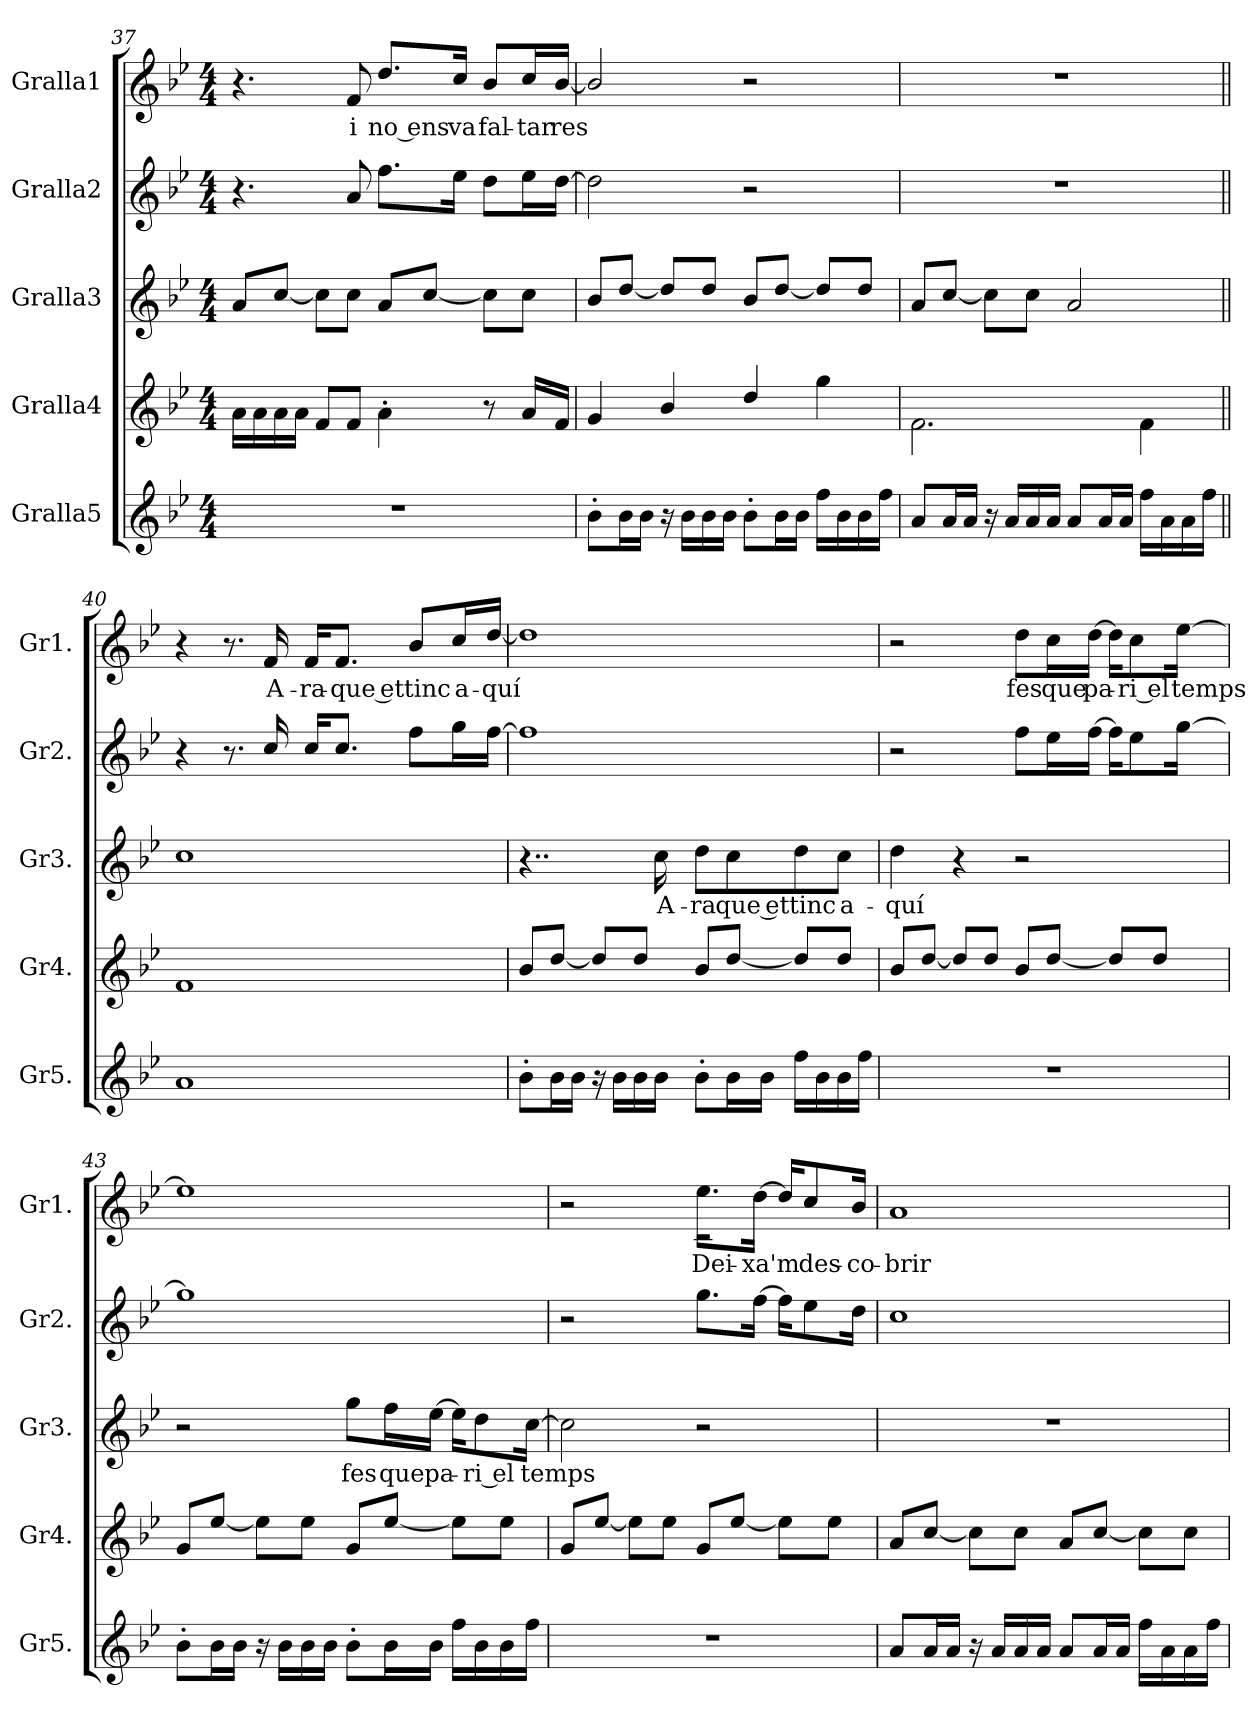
**kern	**kern	**kern	**text	**kern	**kern	**text
*part5	*part4	*part3	*part3	*part2	*part1	*part1
*staff5	*staff4	*staff3	*staff3	*staff2	*staff1	*staff1
*I"Gralla5	*I"Gralla4	*I"Gralla3	*	*I"Gralla2	*I"Gralla1	*
*I'Gr5.	*I'Gr4.	*I'Gr3.	*	*I'Gr2.	*I'Gr1.	*
!!LO:PB:g=z
*clefG2	*clefG2	*clefG2	*	*clefG2	*clefG2	*
*k[b-e-]	*k[b-e-]	*k[b-e-]	*	*k[b-e-]	*k[b-e-]	*
*B-:	*B-:	*B-:	*	*B-:	*B-:	*
*M4/4	*M4/4	*M4/4	*	*M4/4	*M4/4	*
=37	=37	=37	=37	=37	=37	=37
1r	16a\LL	8a/L	.	4.r	4.r	.
.	16a\	.	.	.	.	.
.	16a\	[8cc/J	.	.	.	.
.	16a\JJ	.	.	.	.	.
.	8f/L	8cc\L]	.	.	.	.
!	!	!	!	!	!	!LO:LY:b
.	8f/J	8cc\J	.	8a/	8f/	i
!	!	!	!	!	!	!LO:LY:b
.	4a'\	8a/L	.	8.ff\L	8.dd/L	no ens
.	.	[8cc/J	.	.	.	.
!	!	!	!	!	!	!LO:LY:b
.	.	.	.	16ee-\Jk	16cc/Jk	va
!	!	!	!	!	!	!LO:LY:b
.	8r	8cc\L]	.	8dd\L	8b-/L	fal-
!	!	!	!	!	!	!LO:LY:b
.	16a/LL	8cc\J	.	16ee-\L	16cc/L	-tar
!	!	!	!	!	!	!LO:LY:b
.	16f/JJ	.	.	[16dd\JJ	[16b-/JJ	res
=38	=38	=38	=38	=38	=38	=38
8b-'\L	4g/	8b-/L	.	2dd\]	2b-/]	.
16b-\L	.	[8dd/J	.	.	.	.
16b-\JJ	.	.	.	.	.	.
16r	4b-/	8dd/L]	.	.	.	.
16b-\LL	.	.	.	.	.	.
16b-\	.	8dd/J	.	.	.	.
16b-\JJ	.	.	.	.	.	.
8b-'\L	4dd/	8b-/L	.	2r	2r	.
16b-\L	.	[8dd/J	.	.	.	.
16b-\JJ	.	.	.	.	.	.
16ff\LL	4gg\	8dd/L]	.	.	.	.
16b-\	.	.	.	.	.	.
16b-\	.	8dd/J	.	.	.	.
16ff\JJ	.	.	.	.	.	.
=39	=39	=39	=39	=39	=39	=39
8a/L	2.f\	8a/L	.	1r	1r	.
16a/L	.	[8cc/J	.	.	.	.
16a/JJ	.	.	.	.	.	.
16r	.	8cc\L]	.	.	.	.
16a/LL	.	.	.	.	.	.
16a/	.	8cc\J	.	.	.	.
16a/JJ	.	.	.	.	.	.
8a/L	.	2a/	.	.	.	.
16a/L	.	.	.	.	.	.
16a/JJ	.	.	.	.	.	.
16ff\LL	4f\	.	.	.	.	.
16a\	.	.	.	.	.	.
16a\	.	.	.	.	.	.
16ff\JJ	.	.	.	.	.	.
=40||	=40||	=40||	=40||	=40||	=40||	=40||
1a	1f	1cc	.	4r	4r	.
.	.	.	.	8.r	8.r	.
!	!	!	!	!	!	!LO:LY:b
.	.	.	.	16cc/	16f/	A-
!	!	!	!	!	!	!LO:LY:b
.	.	.	.	16cc/KL	16f/KL	-ra-
!	!	!	!	!	!	!LO:LY:b
.	.	.	.	8.cc/J	8.f/J	que et
!	!	!	!	!	!	!LO:LY:b
.	.	.	.	8ff\L	8b-/L	tinc
!	!	!	!	!	!	!LO:LY:b
.	.	.	.	16gg\L	16cc/L	a-
!	!	!	!	!	!	!LO:LY:b
.	.	.	.	[16ff\JJ	[16dd/JJ	-quí
!!LO:LB:g=z
=41	=41	=41	=41	=41	=41	=41
8b-'\L	8b-/L	4..r	.	1ff]	1dd]	.
16b-\L	[8dd/J	.	.	.	.	.
16b-\JJ	.	.	.	.	.	.
16r	8dd/L]	.	.	.	.	.
16b-\LL	.	.	.	.	.	.
16b-\	8dd/J	.	.	.	.	.
!	!	!	!LO:LY:b	!	!	!
16b-\JJ	.	16cc\	A-	.	.	.
!	!	!	!LO:LY:b	!	!	!
8b-'\L	8b-/L	8dd\L	-ra	.	.	.
!	!	!	!LO:LY:b	!	!	!
16b-\L	[8dd/J	8cc\	que et	.	.	.
16b-\JJ	.	.	.	.	.	.
!	!	!	!LO:LY:b	!	!	!
16ff\LL	8dd/L]	8dd\	tinc	.	.	.
16b-\	.	.	.	.	.	.
!	!	!	!LO:LY:b	!	!	!
16b-\	8dd/J	8cc\J	a-	.	.	.
16ff\JJ	.	.	.	.	.	.
=42	=42	=42	=42	=42	=42	=42
!	!	!	!LO:LY:b	!	!	!
1r	8b-/L	4dd\	-quí	2r	2r	.
.	[8dd/J	.	.	.	.	.
.	8dd/L]	4r	.	.	.	.
.	8dd/J	.	.	.	.	.
!	!	!	!	!	!	!LO:LY:b
.	8b-/L	2r	.	8ff\L	8dd\L	fes
!	!	!	!	!	!	!LO:LY:b
.	[8dd/J	.	.	16ee-\L	16cc\L	que
!	!	!	!	!	!	!LO:LY:b
.	.	.	.	[16ff\JJ	[16dd\JJ	pa-
.	8dd/L]	.	.	16ff\KL]	16dd\KL]	.
!	!	!	!	!	!	!LO:LY:b
.	.	.	.	8ee-\	8cc\	ri el
.	8dd/J	.	.	.	.	.
!	!	!	!	!	!	!LO:LY:b
.	.	.	.	[16gg\Jk	[16ee-\Jk	temps
=43	=43	=43	=43	=43	=43	=43
8b-'\L	8g/L	2r	.	1gg]	1ee-]	.
16b-\L	[8ee-/J	.	.	.	.	.
16b-\JJ	.	.	.	.	.	.
16r	8ee-\L]	.	.	.	.	.
16b-\LL	.	.	.	.	.	.
16b-\	8ee-\J	.	.	.	.	.
16b-\JJ	.	.	.	.	.	.
!	!	!	!LO:LY:b	!	!	!
8b-'\L	8g/L	8gg\L	fes	.	.	.
!	!	!	!LO:LY:b	!	!	!
16b-\L	[8ee-/J	16ff\L	que	.	.	.
!	!	!	!LO:LY:b	!	!	!
16b-\JJ	.	[16ee-\JJ	pa-	.	.	.
16ff\LL	8ee-\L]	16ee-\KL]	.	.	.	.
!	!	!	!LO:LY:b	!	!	!
16b-\	.	8dd\	ri el	.	.	.
16b-\	8ee-\J	.	.	.	.	.
!	!	!	!LO:LY:b	!	!	!
16ff\JJ	.	[16cc\Jk	temps	.	.	.
=44	=44	=44	=44	=44	=44	=44
*	*	*	*	*	*^	*
1r	8g/L	2cc\]	.	2r	2r	2ryy	.
.	[8ee-/J	.	.	.	.	.	.
.	8ee-\L]	.	.	.	.	.	.
.	8ee-\J	.	.	.	.	.	.
!	!	!	!	!	!	!	!LO:LY:b
.	8g/L	2r	.	8.gg\L	8.ee-\L	2r	Dei-
.	[8ee-/J	.	.	.	.	.	.
!	!	!	!	!	!	!	!LO:LY:b
.	.	.	.	[16ff\Jk	[16dd\Jk	.	-xa'm
.	8ee-\L]	.	.	16ff\KL]	16dd/KL]	.	.
!	!	!	!	!	!	!	!LO:LY:b
.	.	.	.	8ee-\	8cc/	.	des-
.	8ee-\J	.	.	.	.	.	.
!	!	!	!	!	!	!	!LO:LY:b
.	.	.	.	16dd\Jk	16b-/Jk	.	-co-
*	*	*	*	*	*v	*v	*
!!LO:LB:g=z
=45	=45	=45	=45	=45	=45	=45
!	!	!	!	!	!	!LO:LY:b
8a/L	8a/L	1r	.	1cc	1a	-brir
16a/L	[8cc/J	.	.	.	.	.
16a/JJ	.	.	.	.	.	.
16r	8cc\L]	.	.	.	.	.
16a/LL	.	.	.	.	.	.
16a/	8cc\J	.	.	.	.	.
16a/JJ	.	.	.	.	.	.
8a/L	8a/L	.	.	.	.	.
16a/L	[8cc/J	.	.	.	.	.
16a/JJ	.	.	.	.	.	.
16ff\LL	8cc\L]	.	.	.	.	.
16a\	.	.	.	.	.	.
16a\	8cc\J	.	.	.	.	.
16ff\JJ	.	.	.	.	.	.
=	=	=	=	=	=	=
*-	*-	*-	*-	*-	*-	*-
